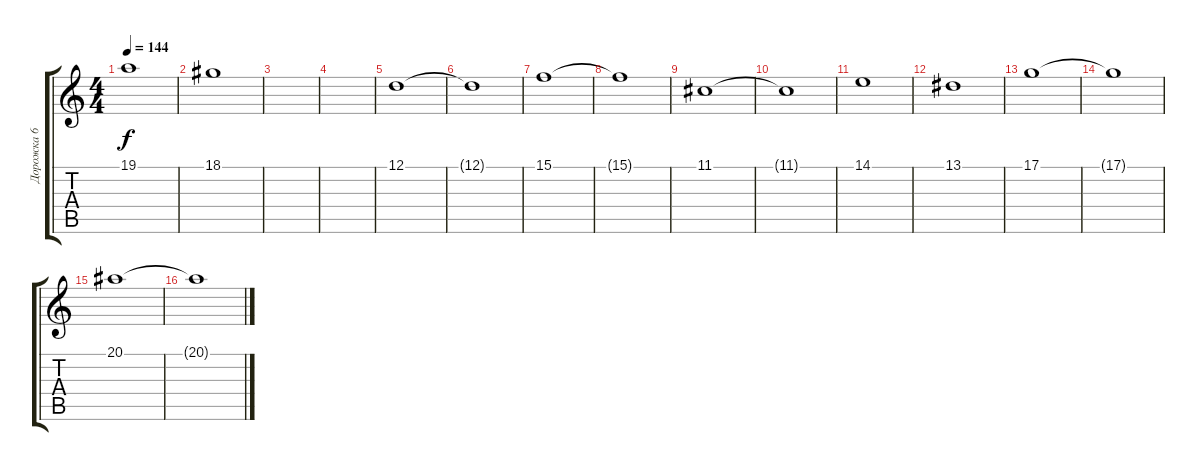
\track ("Дорожка 6" "Дорожка 6") {instrument stringensemble1}
\staff {score tabs}
\tuning (D4 A3 F3 C3 G2 D2) {hide}
\ts (4 4)
\tempo 144
\clef g2
\ks c
19.1.1{dy f} |
18.1.1 |
|
|
12.1.1 |
12.1{t}.1 |
15.1.1 |
15.1{t}.1 |
11.1.1 |
11.1{t}.1 |
14.1.1 |
13.1.1 |
17.1.1 |
17.1{t}.1 |
20.1.1 |
20.1{t}.1
